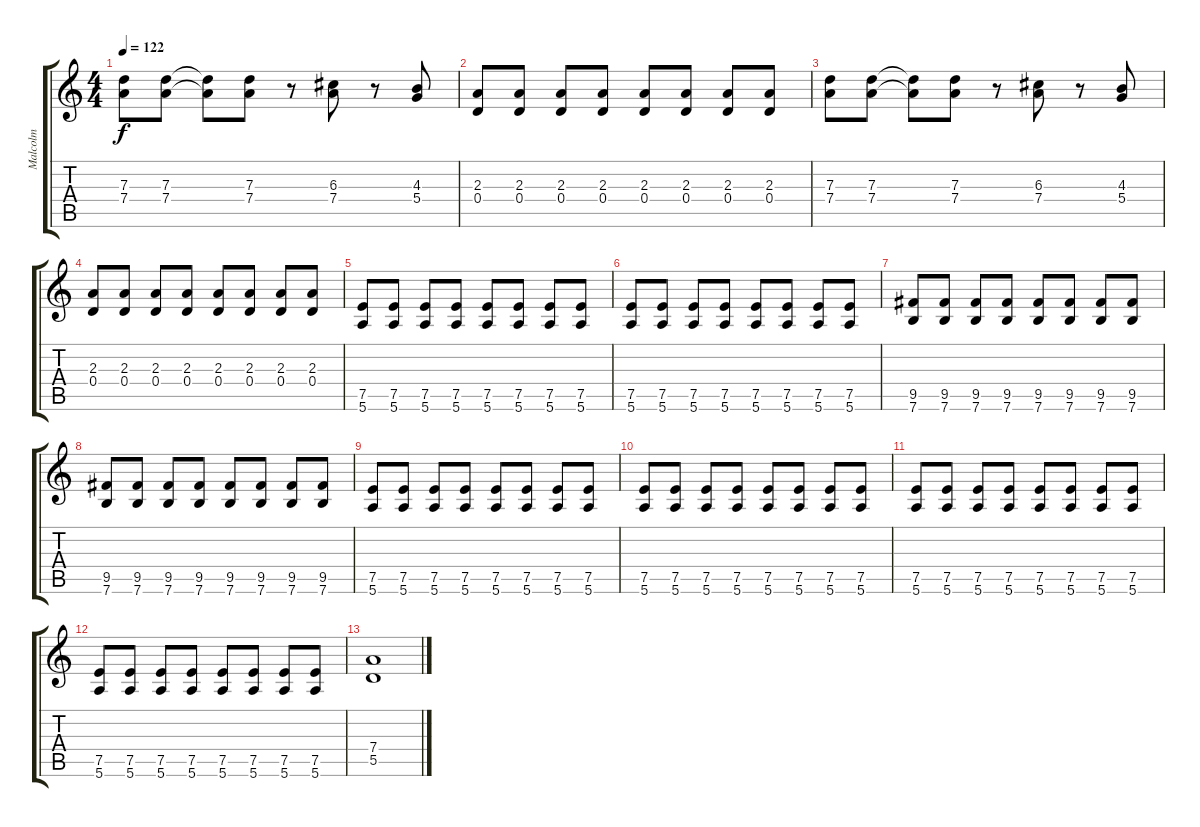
\track ("Malcolm" "Malcolm") {instrument distortionguitar}
\staff {score tabs}
\tuning (E4 B3 G3 D3 A2 E2) {hide}
\ts (4 4)
\tempo 122
\clef g2
\ks c
(7.3 7.4).8{dy f} (7.3 7.4).8 (7.3{t} 7.4{t}).8 (7.3 7.4).8 r.8 (6.3 7.4).8 r.8 (4.3 5.4).8 |
(2.3 0.4).8 (2.3 0.4).8 (2.3 0.4).8 (2.3 0.4).8 (2.3 0.4).8 (2.3 0.4).8 (2.3 0.4).8 (2.3 0.4).8 |
(7.3 7.4).8 (7.3 7.4).8 (7.3{t} 7.4{t}).8 (7.3 7.4).8 r.8 (6.3 7.4).8 r.8 (4.3 5.4).8 |
(2.3 0.4).8 (2.3 0.4).8 (2.3 0.4).8 (2.3 0.4).8 (2.3 0.4).8 (2.3 0.4).8 (2.3 0.4).8 (2.3 0.4).8 |
(7.5 5.6).8 (7.5 5.6).8 (7.5 5.6).8 (7.5 5.6).8 (7.5 5.6).8 (7.5 5.6).8 (7.5 5.6).8 (7.5 5.6).8 |
(7.5 5.6).8 (7.5 5.6).8 (7.5 5.6).8 (7.5 5.6).8 (7.5 5.6).8 (7.5 5.6).8 (7.5 5.6).8 (7.5 5.6).8 |
(9.5 7.6).8 (9.5 7.6).8 (9.5 7.6).8 (9.5 7.6).8 (9.5 7.6).8 (9.5 7.6).8 (9.5 7.6).8 (9.5 7.6).8 |
(9.5 7.6).8 (9.5 7.6).8 (9.5 7.6).8 (9.5 7.6).8 (9.5 7.6).8 (9.5 7.6).8 (9.5 7.6).8 (9.5 7.6).8 |
(7.5 5.6).8 (7.5 5.6).8 (7.5 5.6).8 (7.5 5.6).8 (7.5 5.6).8 (7.5 5.6).8 (7.5 5.6).8 (7.5 5.6).8 |
(7.5 5.6).8 (7.5 5.6).8 (7.5 5.6).8 (7.5 5.6).8 (7.5 5.6).8 (7.5 5.6).8 (7.5 5.6).8 (7.5 5.6).8 |
(7.5 5.6).8 (7.5 5.6).8 (7.5 5.6).8 (7.5 5.6).8 (7.5 5.6).8 (7.5 5.6).8 (7.5 5.6).8 (7.5 5.6).8 |
(7.5 5.6).8 (7.5 5.6).8 (7.5 5.6).8 (7.5 5.6).8 (7.5 5.6).8 (7.5 5.6).8 (7.5 5.6).8 (7.5 5.6).8 |
(7.4 5.5).1
